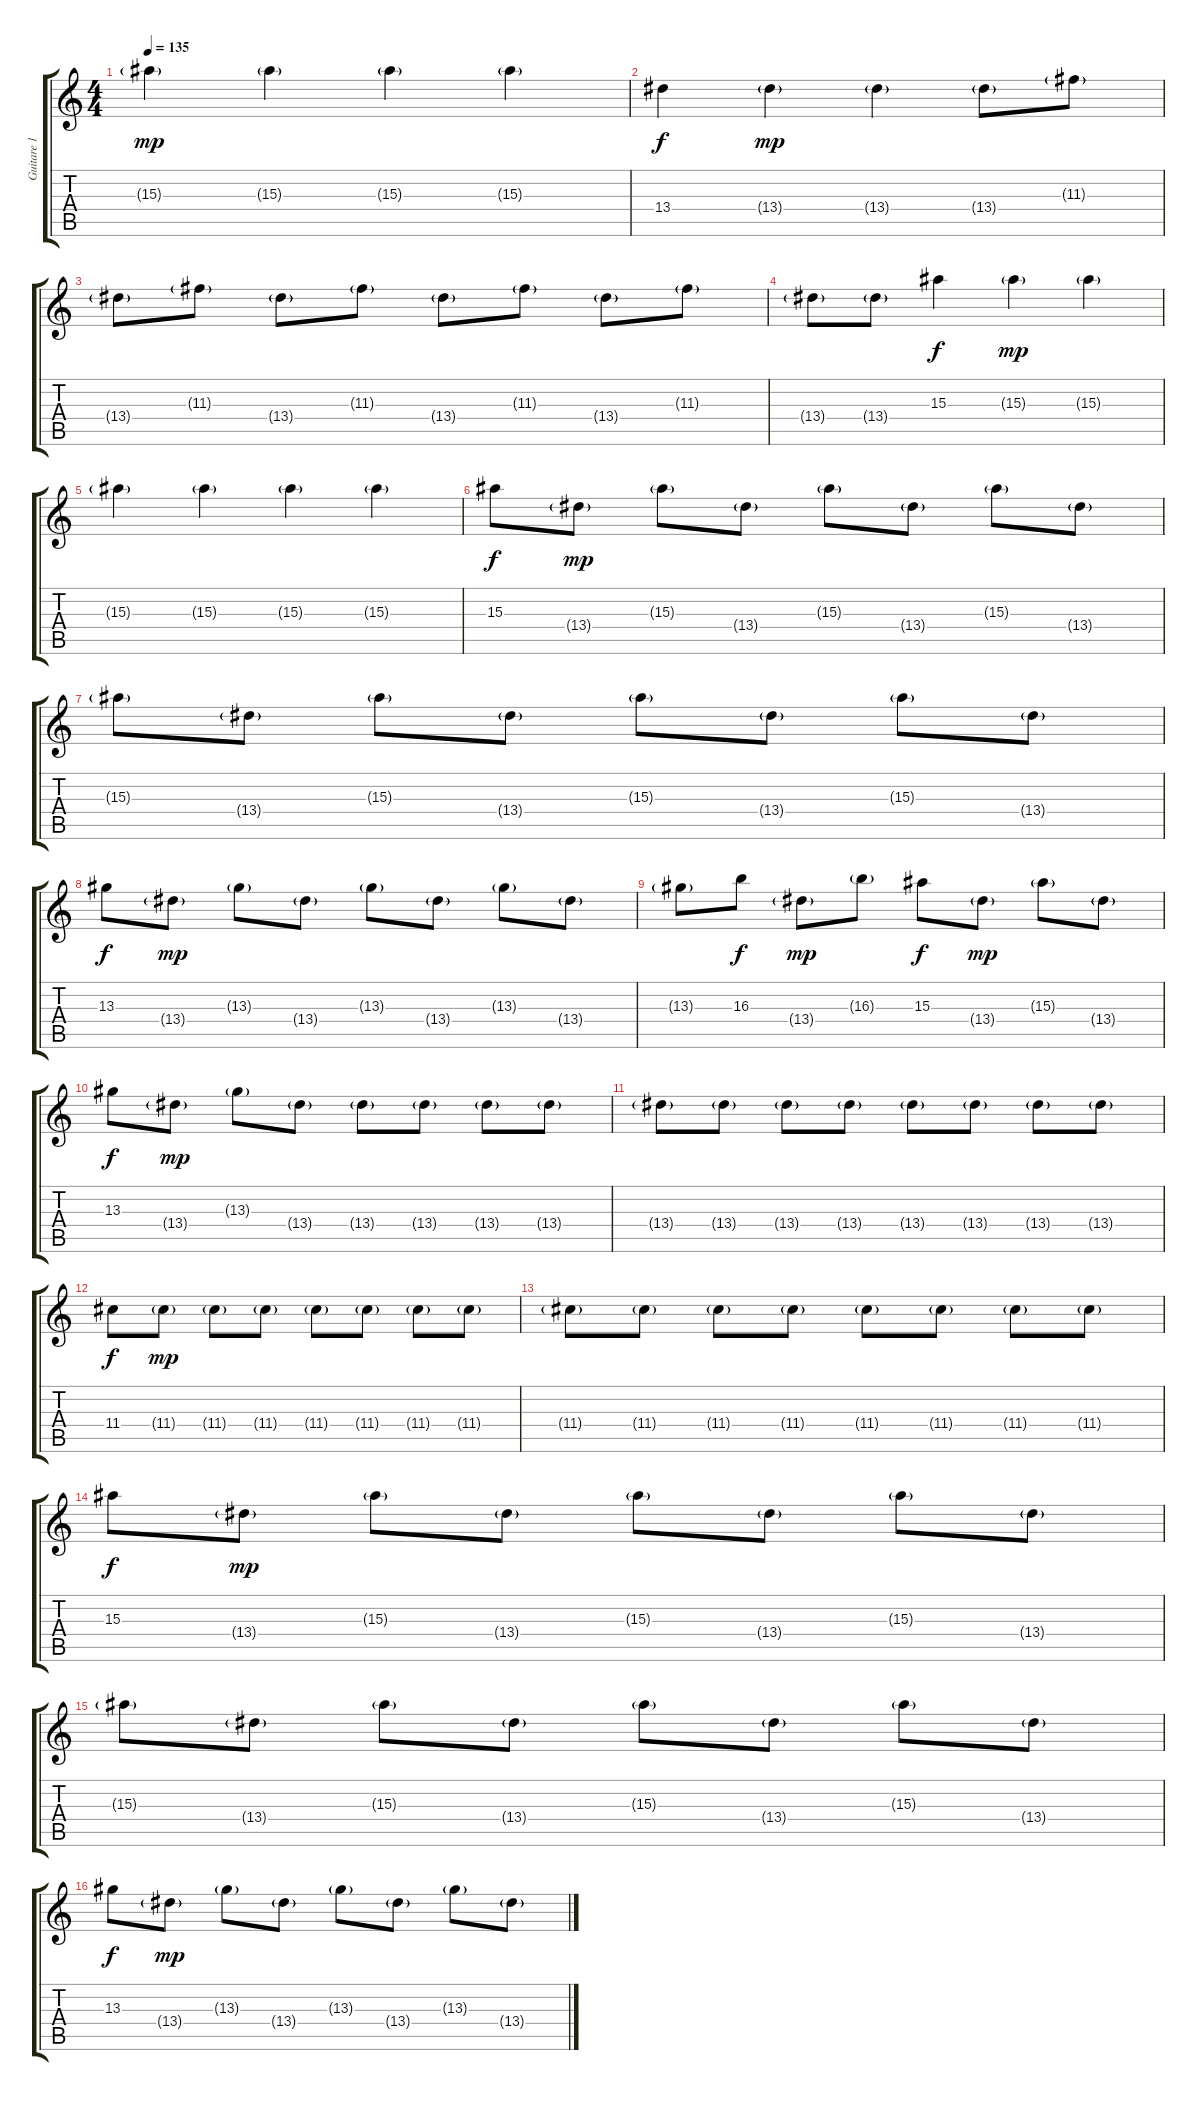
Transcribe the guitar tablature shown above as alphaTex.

\track ("Guitare 1" "Guitare 1") {instrument electricguitarjazz}
\staff {score tabs}
\tuning (E4 B3 G3 D3 A2 E2) {hide}
\ts (4 4)
\tempo 135
\clef g2
\ks c
15.3{g}.4{dy mp} 15.3{g}.4 15.3{g}.4 15.3{g}.4 |
13.4.4{dy f} 13.4{g}.4{dy mp} 13.4{g}.4 13.4{g}.8 11.3{g}.8 |
13.4{g}.8 11.3{g}.8 13.4{g}.8 11.3{g}.8 13.4{g}.8 11.3{g}.8 13.4{g}.8 11.3{g}.8 |
13.4{g}.8 13.4{g}.8 15.3.4{dy f} 15.3{g}.4{dy mp} 15.3{g}.4 |
15.3{g}.4 15.3{g}.4 15.3{g}.4 15.3{g}.4 |
15.3.8{dy f volume 12} 13.4{g}.8{dy mp} 15.3{g}.8 13.4{g}.8 15.3{g}.8 13.4{g}.8 15.3{g}.8 13.4{g}.8 |
15.3{g}.8 13.4{g}.8 15.3{g}.8 13.4{g}.8 15.3{g}.8 13.4{g}.8 15.3{g}.8 13.4{g}.8 |
13.3.8{dy f} 13.4{g}.8{dy mp} 13.3{g}.8 13.4{g}.8 13.3{g}.8 13.4{g}.8 13.3{g}.8 13.4{g}.8 |
13.3{g}.8 16.3.8{dy f} 13.4{g}.8{dy mp} 16.3{g}.8 15.3.8{dy f} 13.4{g}.8{dy mp} 15.3{g}.8 13.4{g}.8 |
13.3.8{dy f} 13.4{g}.8{dy mp} 13.3{g}.8 13.4{g}.8 13.4{g}.8 13.4{g}.8 13.4{g}.8 13.4{g}.8 |
13.4{g}.8 13.4{g}.8 13.4{g}.8 13.4{g}.8 13.4{g}.8 13.4{g}.8 13.4{g}.8 13.4{g}.8 |
11.4.8{dy f} 11.4{g}.8{dy mp} 11.4{g}.8 11.4{g}.8 11.4{g}.8 11.4{g}.8 11.4{g}.8 11.4{g}.8 |
11.4{g}.8 11.4{g}.8 11.4{g}.8 11.4{g}.8 11.4{g}.8 11.4{g}.8 11.4{g}.8 11.4{g}.8 |
15.3.8{dy f} 13.4{g}.8{dy mp} 15.3{g}.8 13.4{g}.8 15.3{g}.8 13.4{g}.8 15.3{g}.8 13.4{g}.8 |
15.3{g}.8 13.4{g}.8 15.3{g}.8 13.4{g}.8 15.3{g}.8 13.4{g}.8 15.3{g}.8 13.4{g}.8 |
13.3.8{dy f} 13.4{g}.8{dy mp} 13.3{g}.8 13.4{g}.8 13.3{g}.8 13.4{g}.8 13.3{g}.8 13.4{g}.8
